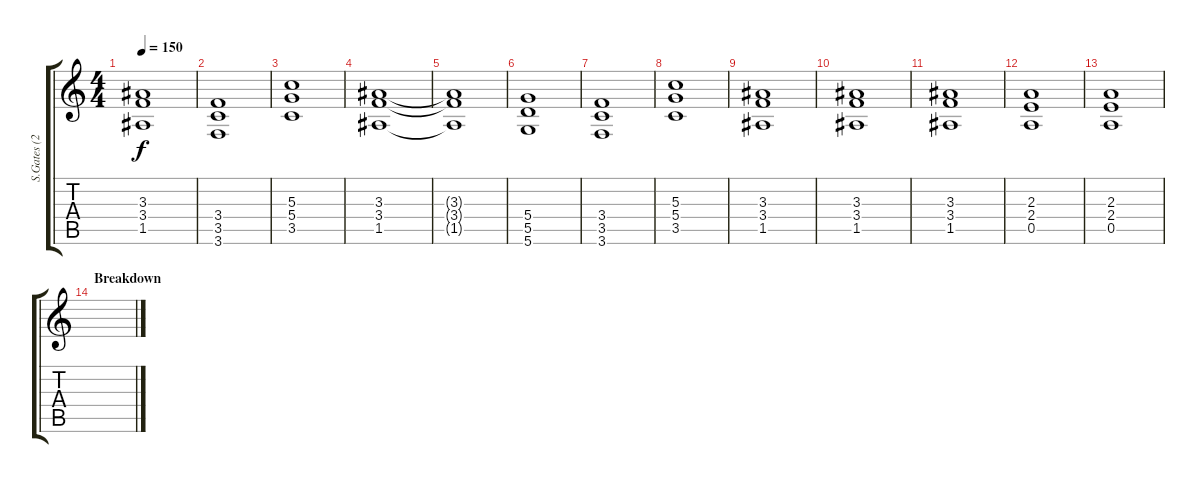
\track ("S.Gates (2)" "S.Gates (2") {instrument distortionguitar}
\staff {score tabs}
\tuning (E4 B3 G3 D3 A2 D2) {hide}
\ts (4 4)
\tempo 150
\clef g2
\ks c
(3.3{t} 3.4{t} 1.5{t}).1{dy f} |
(3.4 3.5 3.6).1 |
(5.3 5.4 3.5).1 |
(3.3 3.4 1.5).1 |
(3.3{t} 3.4{t} 1.5{t}).1 |
(5.4 5.5 5.6).1 |
(3.4 3.5 3.6).1 |
(5.3 5.4 3.5).1 |
(3.3 3.4 1.5).1 |
(3.3 3.4 1.5).1 |
(3.3 3.4 1.5).1 |
(2.3 2.4 0.5).1 |
(2.3 2.4 0.5).1 |
\section ("" "Breakdown")
